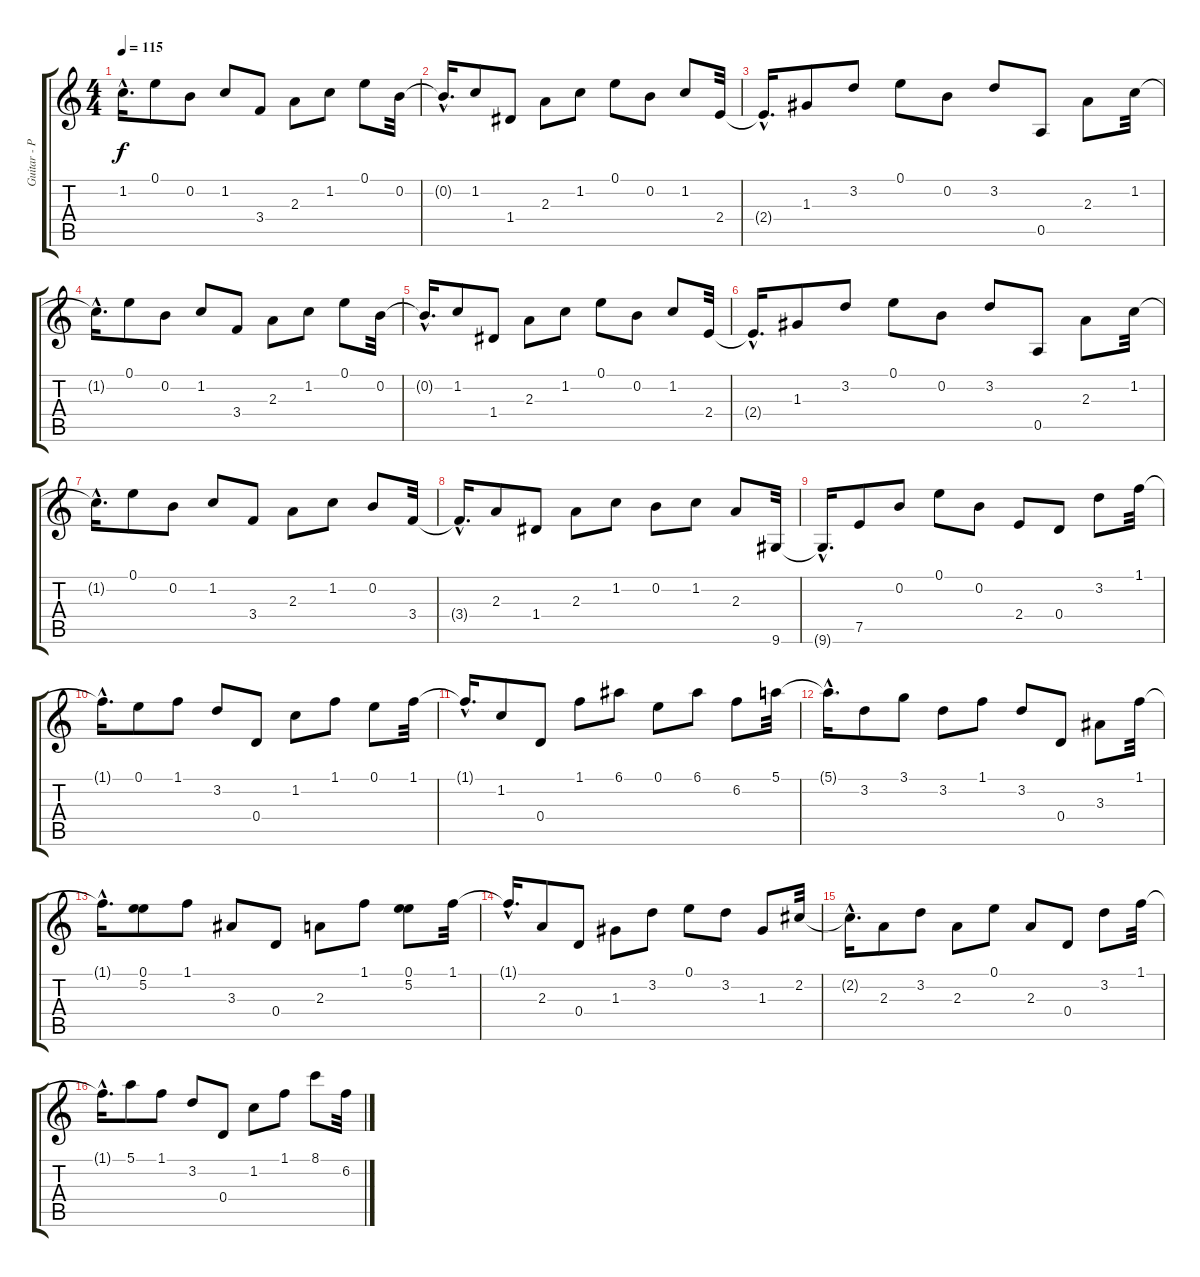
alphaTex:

\track ("Guitar - Petrucci" "Guitar - P") {instrument acousticguitarsteel}
\staff {score tabs}
\tuning (E4 B3 G3 D3 A2 B1) {hide}
\ts (4 4)
\tempo 115
\clef g2
\ks c
1.2{hac t}.16{d dy f} 0.1.8 0.2.8 1.2.8 3.4.8 2.3.8 1.2.8 0.1.8 0.2.32 |
0.2{hac t}.16{d} 1.2.8 1.4.8 2.3.8 1.2.8 0.1.8 0.2.8 1.2.8 2.4.32 |
2.4{hac t}.16{d} 1.3.8 3.2.8 0.1.8 0.2.8 3.2.8 0.5.8 2.3.8 1.2.32 |
1.2{hac t}.16{d} 0.1.8 0.2.8 1.2.8 3.4.8 2.3.8 1.2.8 0.1.8 0.2.32 |
0.2{hac t}.16{d} 1.2.8 1.4.8 2.3.8 1.2.8 0.1.8 0.2.8 1.2.8 2.4.32 |
2.4{hac t}.16{d} 1.3.8 3.2.8 0.1.8 0.2.8 3.2.8 0.5.8 2.3.8 1.2.32 |
1.2{hac t}.16{d} 0.1.8 0.2.8 1.2.8 3.4.8 2.3.8 1.2.8 0.2.8 3.4.32 |
3.4{hac t}.16{d} 2.3.8 1.4.8 2.3.8 1.2.8 0.2.8 1.2.8 2.3.8 9.6.32 |
9.6{hac t}.16{d} 7.5.8 0.2.8 0.1.8 0.2.8 2.4.8 0.4.8 3.2.8 1.1.32 |
1.1{hac t}.16{d} 0.1.8 1.1.8 3.2.8 0.4.8 1.2.8 1.1.8 0.1.8 1.1.32 |
1.1{hac t}.16{d} 1.2.8 0.4.8 1.1.8 6.1.8 0.1.8 6.1.8 6.2.8 5.1.32 |
5.1{hac t}.16{d} 3.2.8 3.1.8 3.2.8 1.1.8 3.2.8 0.4.8 3.3.8 1.1.32 |
1.1{hac t}.16{d} (0.1 5.2).8 1.1.8 3.3.8 0.4.8 2.3.8 1.1.8 (0.1 5.2).8 1.1.32 |
1.1{hac t}.16{d} 2.3.8 0.4.8 1.3.8 3.2.8 0.1.8 3.2.8 1.3.8 2.2.32 |
2.2{hac t}.16{d} 2.3.8 3.2.8 2.3.8 0.1.8 2.3.8 0.4.8 3.2.8 1.1.32 |
1.1{hac t}.16{d} 5.1.8 1.1.8 3.2.8 0.4.8 1.2.8 1.1.8 8.1.8 6.2.32
